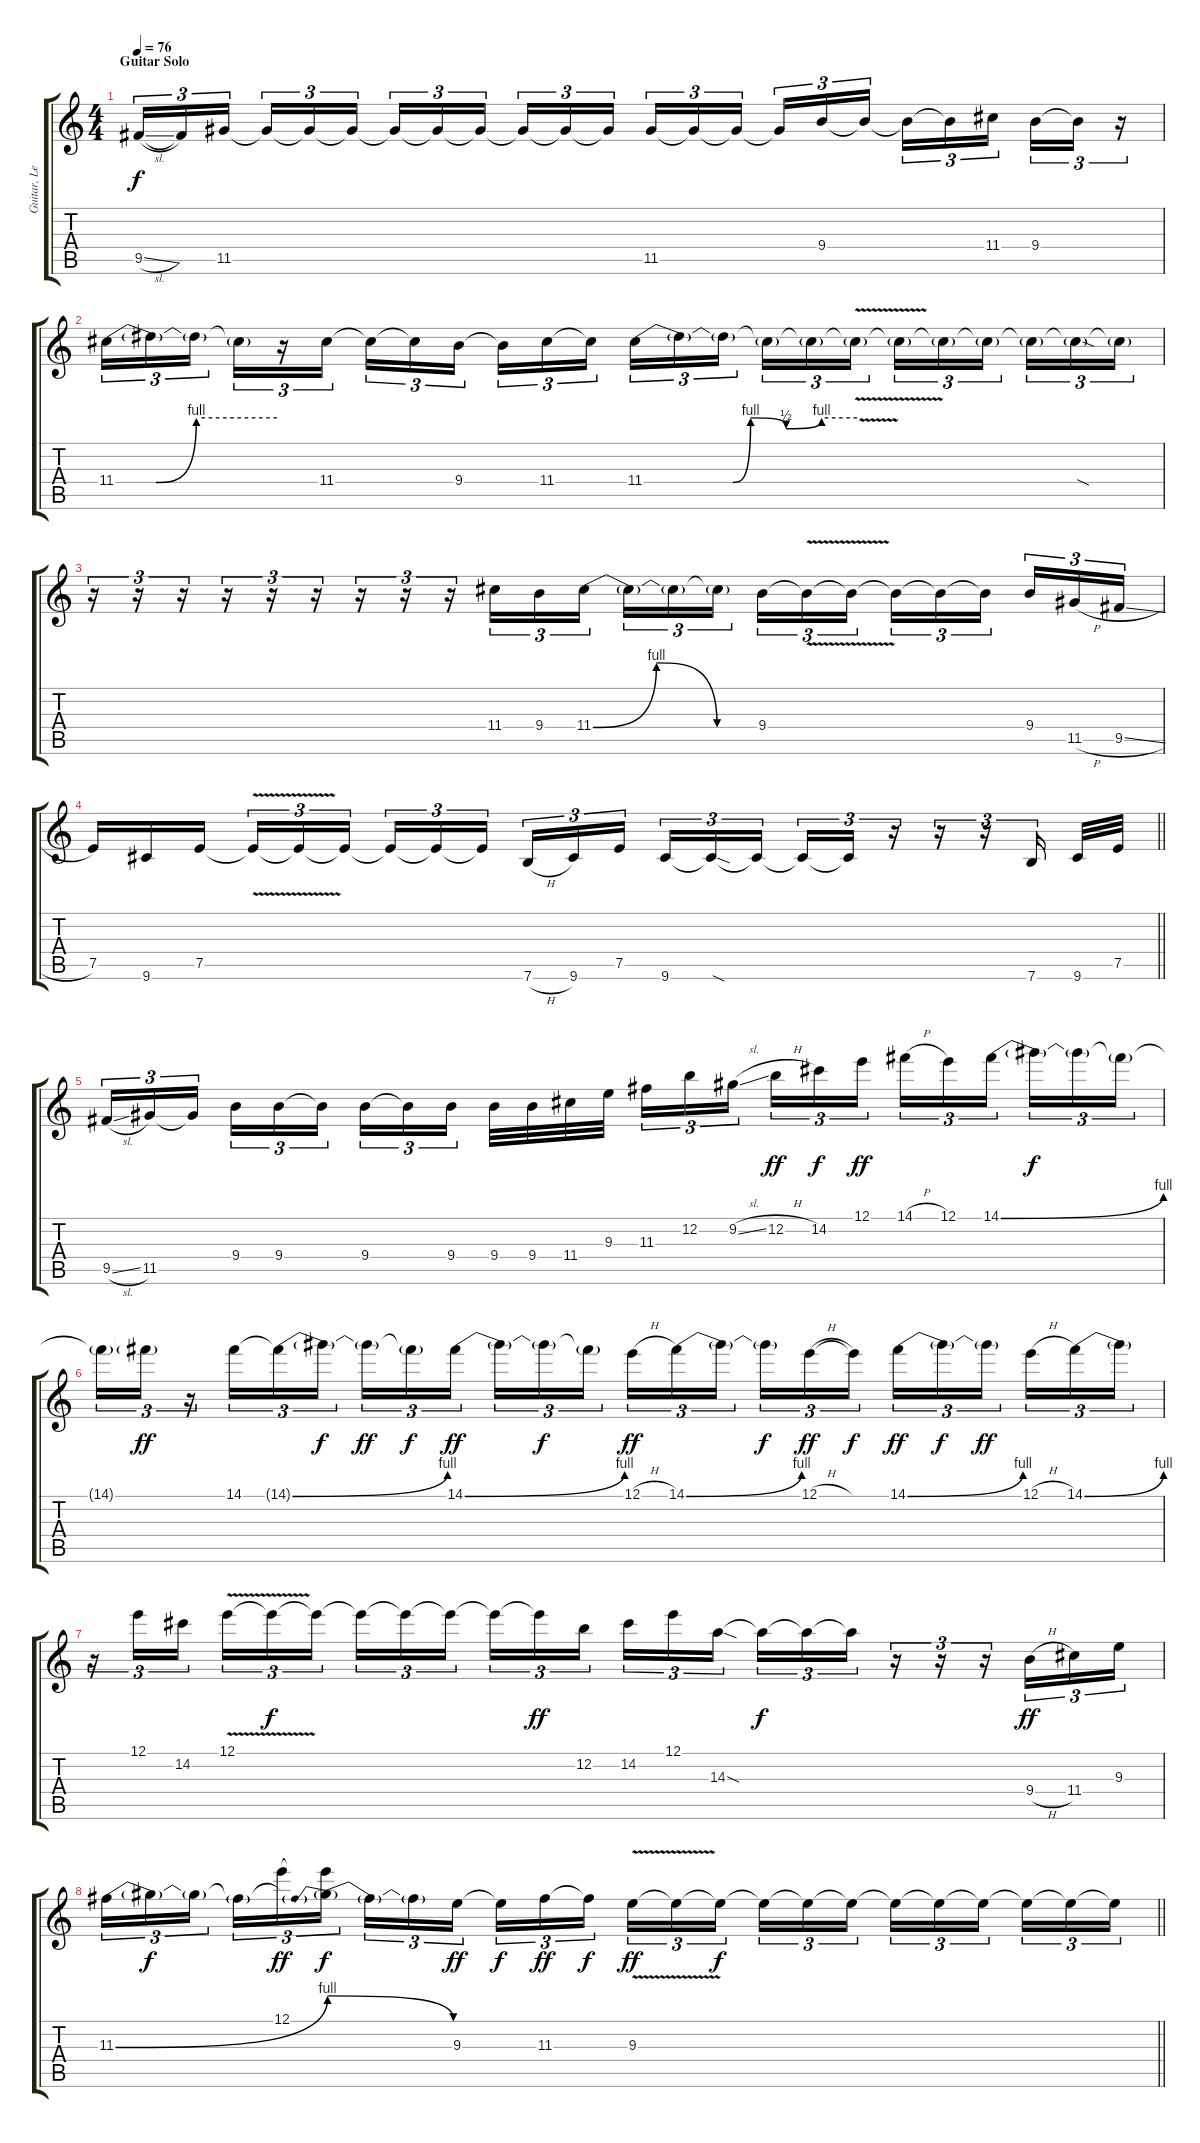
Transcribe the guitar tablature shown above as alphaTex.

\track ("Guitar, Lead" "Guitar, Le") {instrument electricguitarjazz}
\staff {score tabs}
\tuning (E4 B3 G3 D3 A2 E2) {hide}
\ts (4 4)
\section ("" "Guitar Solo")
\tempo 76
\clef g2
\ks c
9.5{sl}.16{tu (3 2) dy f} 9.5{t}.16{tu (3 2)} 11.5.16{tu (3 2) beam splitsecondary} 11.5{t}.16{tu (3 2)} 11.5{t}.16{tu (3 2)} 11.5{t}.16{tu (3 2)} 11.5{t}.16{tu (3 2)} 11.5{t}.16{tu (3 2)} 11.5{t}.16{tu (3 2) beam splitsecondary} 11.5{t}.16{tu (3 2)} 11.5{t}.16{tu (3 2)} 11.5{t}.16{tu (3 2)} 11.5.16{tu (3 2)} 11.5{t}.16{tu (3 2)} 11.5{t}.16{tu (3 2) beam splitsecondary} 11.5{t}.16{tu (3 2)} 9.4.16{tu (3 2)} 9.4{t}.16{tu (3 2)} 9.4{t}.16{tu (3 2)} 9.4{t}.16{tu (3 2)} 11.4.16{tu (3 2) beam splitsecondary} 9.4.16{tu (3 2)} 9.4{t}.16{tu (3 2)} r.16{tu (3 2)} |
11.4{be (custom 0 0 15 0 30 4 60 4)}.16{tu (3 2)} 11.4{t}.16{tu (3 2)} 11.4{t}.16{tu (3 2) beam splitsecondary} 11.4{t}.16{tu (3 2)} r.16{tu (3 2)} 11.4.16{tu (3 2)} 11.4{t}.16{tu (3 2)} 11.4{t}.16{tu (3 2)} 9.4.16{tu (3 2) beam splitsecondary} 9.4{t}.16{tu (3 2)} 11.4.16{tu (3 2)} 11.4{t}.16{tu (3 2)} 11.4{be (custom 0 0 25 0 30 4 40 2 50 4 60 4)}.16{tu (3 2)} 11.4{t}.16{tu (3 2)} 11.4{t}.16{tu (3 2) beam splitsecondary} 11.4{t}.16{tu (3 2)} 11.4{t}.16{tu (3 2)} 11.4{v t}.16{tu (3 2)} 11.4{t}.16{tu (3 2)} 11.4{t}.16{tu (3 2)} 11.4{t}.16{tu (3 2) beam splitsecondary} 11.4{t}.16{tu (3 2)} 11.4{sod t}.16{tu (3 2)} 11.4{t}.16{tu (3 2)} |
r.16{tu (3 2)} r.16{tu (3 2)} r.16{tu (3 2)} r.16{tu (3 2)} r.16{tu (3 2)} r.16{tu (3 2)} r.16{tu (3 2)} r.16{tu (3 2)} r.16{tu (3 2)} 11.4.16{tu (3 2)} 9.4.16{tu (3 2)} 11.4{be (custom 0 0 23 4 45 0 60 0)}.16{tu (3 2)} 11.4{t}.16{tu (3 2)} 11.4{t}.16{tu (3 2)} 11.4{t}.16{tu (3 2) beam splitsecondary} 9.4.16{tu (3 2)} 9.4{v t}.16{tu (3 2)} 9.4{t}.16{tu (3 2)} 9.4{t}.16{tu (3 2)} 9.4{t}.16{tu (3 2)} 9.4{t}.16{tu (3 2) beam splitsecondary} 9.4.16{tu (3 2)} 11.5{h}.16{tu (3 2)} 9.5{sl}.16{tu (3 2)} |
\barLineRight lightlight
7.5.16 9.6.16 7.5.16{beam splitsecondary} 7.5{v t}.16{tu (3 2)} 7.5{t}.16{tu (3 2)} 7.5{t}.16{tu (3 2) beam splitsecondary} 7.5{t}.16{tu (3 2)} 7.5{t}.16{tu (3 2)} 7.5{t}.16{tu (3 2) beam splitsecondary} 7.6{h}.16{tu (3 2)} 9.6.16{tu (3 2)} 7.5.16{tu (3 2) beam splitsecondary} 9.6.16{tu (3 2)} 9.6{sod t}.16{tu (3 2)} 9.6{t}.16{tu (3 2) beam splitsecondary} 9.6{t}.16{tu (3 2)} 9.6{t}.16{tu (3 2)} r.16{tu (3 2)} r.16{tu (3 2)} r.16{tu (3 2)} 7.6.16{tu (3 2) beam splitsecondary} 9.6.32 7.5.32 |
9.5{sl}.16{tu (3 2)} 11.5.16{tu (3 2)} 11.5{t}.16{tu (3 2) beam splitsecondary} 9.4.16{tu (3 2)} 9.4.16{tu (3 2)} 9.4{t}.16{tu (3 2)} 9.4.16{tu (3 2)} 9.4{t}.16{tu (3 2)} 9.4.16{tu (3 2) beam splitsecondary} 9.4.32 9.4.32 11.4.32 9.3.32 11.3.16{tu (3 2)} 12.2.16{tu (3 2)} 9.2{sl}.16{tu (3 2) beam splitsecondary} 12.2{h}.16{tu (3 2) dy ff} 14.2.16{tu (3 2) dy f} 12.1.16{tu (3 2) dy ff} 14.1{h}.16{tu (3 2)} 12.1.16{tu (3 2)} 14.1{be (bend 0 0 60 4)}.16{tu (3 2) beam splitsecondary} 14.1{t}.16{tu (3 2) dy f} 14.1{t}.16{tu (3 2)} 14.1{t}.16{tu (3 2)} |
14.1{t}.16{tu (3 2)} 14.1{t}.16{tu (3 2) dy ff} r.16{tu (3 2)} 14.1.16{tu (3 2)} 14.1{be (bend 0 0 60 4) t}.16{tu (3 2)} 14.1{t}.16{tu (3 2) dy f} 14.1{t}.16{tu (3 2) dy ff} 14.1{t}.16{tu (3 2) dy f} 14.1{be (bend 0 0 60 4)}.16{tu (3 2) dy ff beam splitsecondary} 14.1{t}.16{tu (3 2)} 14.1{t}.16{tu (3 2) dy f} 14.1{t}.16{tu (3 2)} 12.1{h}.16{tu (3 2) dy ff} 14.1{be (bend 0 0 60 4)}.16{tu (3 2)} 14.1{t}.16{tu (3 2) beam splitsecondary} 14.1{t}.16{tu (3 2) dy f} 12.1{h}.16{tu (3 2) dy ff} 12.1{t}.16{tu (3 2) dy f} 14.1{be (bend 0 0 60 4)}.16{tu (3 2) dy ff} 14.1{t}.16{tu (3 2) dy f} 14.1{t}.16{tu (3 2) dy ff beam splitsecondary} 12.1{h}.16{tu (3 2)} 14.1{be (bend 0 0 60 4)}.16{tu (3 2)} 14.1{t}.16{tu (3 2)} |
r.16{tu (3 2)} 12.1.16{tu (3 2)} 14.2.16{tu (3 2) beam splitsecondary} 12.1{v}.16{tu (3 2)} 12.1{t}.16{tu (3 2) dy f} 12.1{t}.16{tu (3 2)} 12.1{t}.16{tu (3 2)} 12.1{t}.16{tu (3 2)} 12.1{t}.16{tu (3 2) beam splitsecondary} 12.1{t}.16{tu (3 2)} 12.1{t}.16{tu (3 2) dy ff} 12.2.16{tu (3 2)} 14.2.16{tu (3 2)} 12.1.16{tu (3 2)} 14.3{sod}.16{tu (3 2) beam splitsecondary} 14.3{t}.16{tu (3 2) dy f} 14.3{t}.16{tu (3 2)} 14.3{t}.16{tu (3 2)} r.16{tu (3 2)} r.16{tu (3 2)} r.16{tu (3 2)} 9.4{h}.16{tu (3 2) dy ff} 11.4.16{tu (3 2)} 9.3.16{tu (3 2)} |
\barLineRight lightlight
11.3{be (bend 0 0 60 4)}.16{tu (3 2)} 11.3{t}.16{tu (3 2) dy f} 11.3{t}.16{tu (3 2) beam splitsecondary} 11.3{t}.16{tu (3 2)} 12.1.16{tu (3 2) dy ff} (12.1{t} 11.3{be (prebendrelease 0 4 60 0) t}).16{tu (3 2) dy f} 11.3{t}.16{tu (3 2)} 11.3{t}.16{tu (3 2)} 9.3.16{tu (3 2) dy ff beam splitsecondary} 9.3{t}.16{tu (3 2) dy f} 11.3.16{tu (3 2) dy ff} 11.3{t}.16{tu (3 2) dy f} 9.3{v}.16{tu (3 2) dy ff} 9.3{t}.16{tu (3 2)} 9.3{t}.16{tu (3 2) dy f beam splitsecondary} 9.3{t}.16{tu (3 2)} 9.3{t}.16{tu (3 2)} 9.3{t}.16{tu (3 2)} 9.3{t}.16{tu (3 2)} 9.3{t}.16{tu (3 2)} 9.3{t}.16{tu (3 2) beam splitsecondary} 9.3{t}.16{tu (3 2)} 9.3{t}.16{tu (3 2)} 9.3{t}.16{tu (3 2)}
